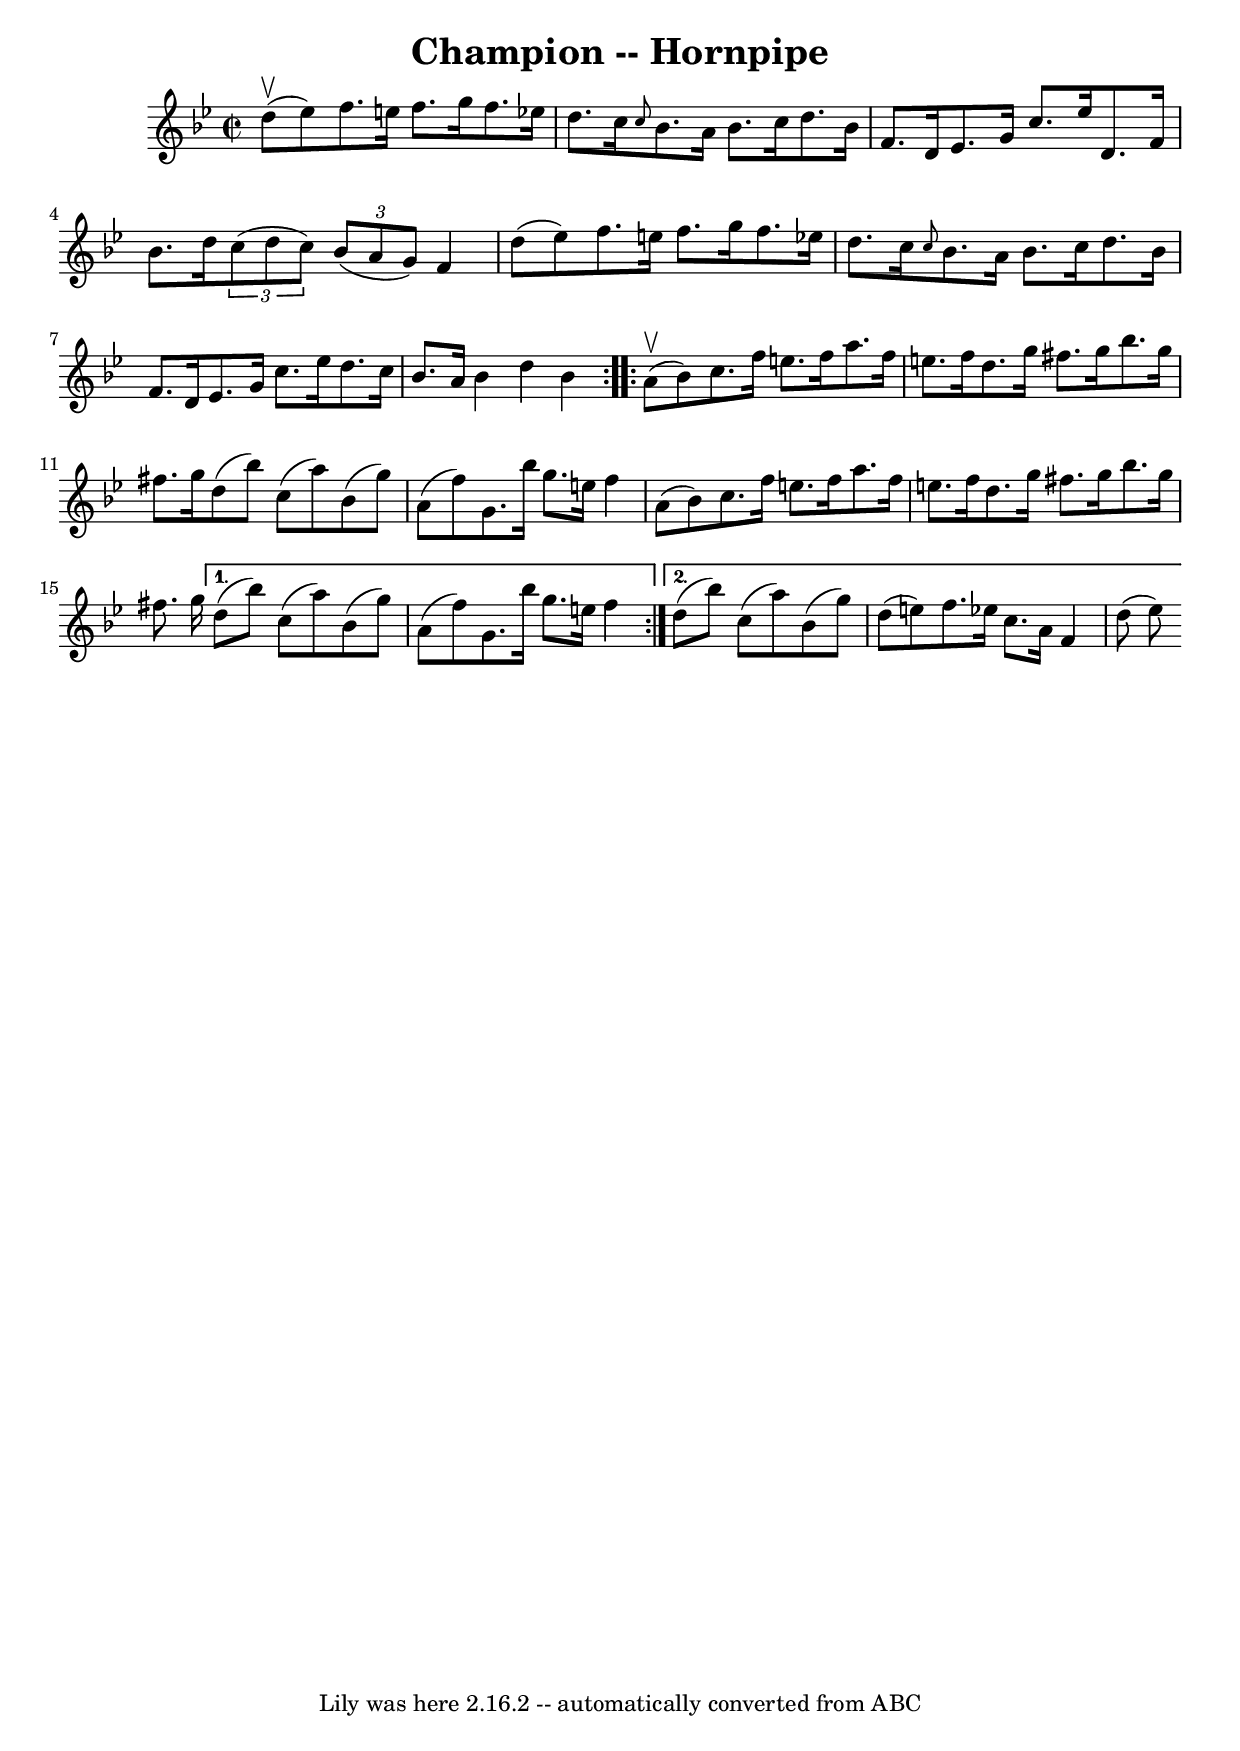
\version "2.16.2"
\include "Mammoth.ily"
\header {
  %% book = "Cole's 1000 Fiddle Tunes"
  crossRefNumber = "1"
  footnotes = ""
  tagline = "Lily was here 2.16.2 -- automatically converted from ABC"
  title = "Champion -- Hornpipe"

}
voicedefault =  {



  \repeat volta 2 {

    \override Staff.TimeSignature #'style = #'C
    \time 2/2      \key bes \major d''8 (^\upbow ees''8)  |
    f''8.         e''16 f''8. g''16 f''8. ees''!16 d''8. c''16   |
    
    \grace { c''8  
	   } bes'8. a'16 bes'8. c''16 d''8. bes'16         f'8. d'16   |
    ees'8. g'16 c''8. ees''16 d'8. f'16        bes'8. d''16   |
    \times 2/3 { c''8 (d''8 c''8) 
	       }   
    \times 2/3 { bes'8 (a'8 g'8)  	       } f'4 d''8 (ees''8)  |
         f''8. e''16 f''8. g''16 f''8. ees''!16 d''8. c''16    |
    \grace { c''8  
	   } bes'8. a'16 bes'8. c''16 d''8.         bes'16 f'8. d'16   |
    ees'8. g'16 c''8. ees''16         d''8. c''16 bes'8. a'16   |
    bes'4 d''4 bes'4  
  }     

  \repeat volta 2 {     a'8 (^\upbow bes'8)  |
    c''8. f''16         e''8. f''16 a''8. f''16 e''8. f''16   |
    d''8. g''16        fis''8. g''16 bes''8. g''16 fis''8. g''16   |
    d''8 (     bes''8) c''8 (a''8) bes'8 (g''8) a'8 (f''8)  |
         g'8. bes''16 g''8. e''16 f''4 a'8 (bes'8)  |
         c''8. f''16 e''8. f''16 a''8. f''16 e''8. f''16   |
         d''8. g''16 fis''8. g''16 bes''8. g''16 fis''8. g''16    |
    
  } \alternative{{ d''8 (bes''8) c''8 (a''8) bes'8  		   (g''8) a'8 (f''8)  |
		   g'8. bes''16 g''8. e''16    
		   f''4  
		 } { d''8 (bes''8) c''8 (a''8) bes'8 (g''8) d''8  		     (e''8)  |
		     f''8. ees''!16 c''8. a'16 f'4 d''8 ( 		     ees''8) \bar " |."   
		   }
	       }

}

\score{
  <<

    \context Staff="default"
    {
      \voicedefault 
      
    }

  >>
  \layout {
    
  }
  \midi {
  }

}
